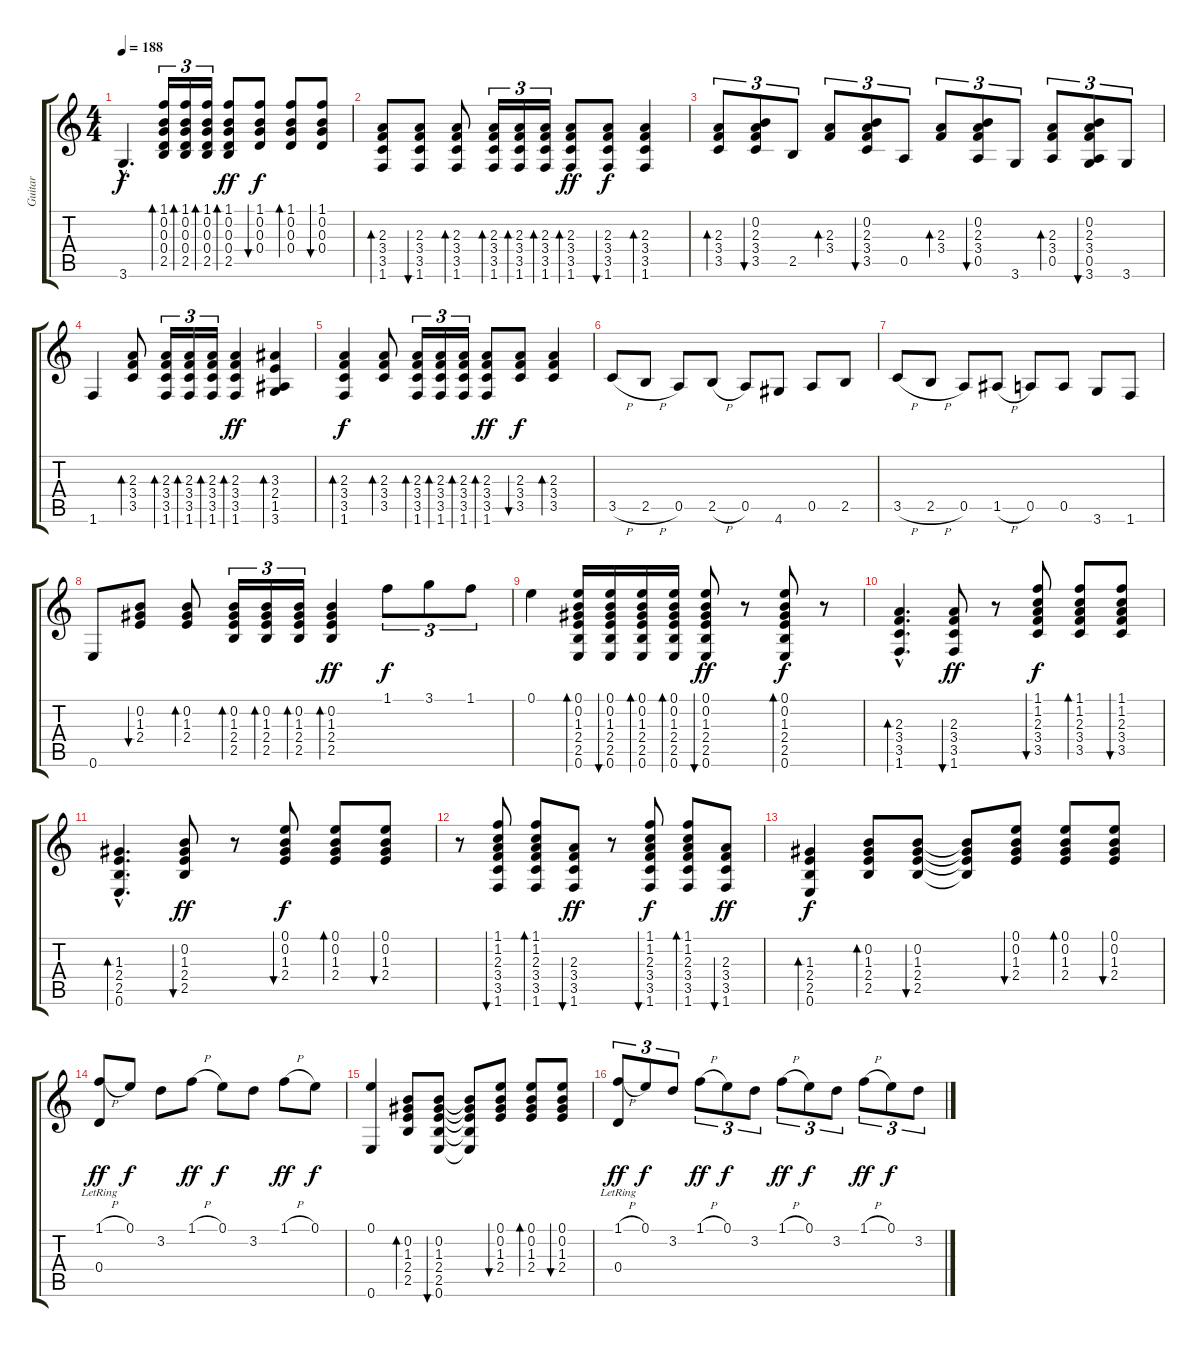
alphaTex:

\track ("Guitar" "Guitar") {instrument acousticguitarnylon}
\staff {score tabs}
\tuning (E4 B3 G3 D3 A2 E2) {hide}
\ts (4 4)
\tempo 188
\clef g2
\ks c
3.6{hac}.4{d dy f} (1.1 0.2 0.3 0.4 2.5).16{tu (3 2) bd 120} (1.1 0.2 0.3 0.4 2.5).16{tu (3 2) bd 120} (1.1 0.2 0.3 0.4 2.5).16{tu (3 2) bd 120} (1.1 0.2 0.3 0.4 2.5).8{bd 120 dy ff} (1.1 0.2 0.3 0.4).8{bu 120 dy f} (1.1 0.2 0.3 0.4).8{bd 120} (1.1 0.2 0.3 0.4).8{bu 120} |
(2.3 3.4 3.5 1.6).8{bd 120} (2.3 3.4 3.5 1.6).8{bu 120} (2.3 3.4 3.5 1.6).8{bd 120} (2.3 3.4 3.5 1.6).16{tu (3 2) bd 120} (2.3 3.4 3.5 1.6).16{tu (3 2) bd 120} (2.3 3.4 3.5 1.6).16{tu (3 2) bd 120} (2.3 3.4 3.5 1.6).8{bd 120 dy ff} (2.3 3.4 3.5 1.6).8{bu 120 dy f} (2.3 3.4 3.5 1.6).4{bd 120} |
(2.3 3.4 3.5).8{tu (3 2) bd 120} (0.2 2.3 3.4 3.5).8{tu (3 2) bu 120} 2.5.8{tu (3 2)} (2.3 3.4).8{tu (3 2) bd 120} (0.2 2.3 3.4 3.5).8{tu (3 2) bu 120} 0.5.8{tu (3 2)} (2.3 3.4).8{tu (3 2) bd 120} (0.2 2.3 3.4 0.5).8{tu (3 2) bu 120} 3.6.8{tu (3 2)} (2.3 3.4 0.5).8{tu (3 2) bd 120} (0.2 2.3 3.4 0.5 3.6).8{tu (3 2) bu 120} 3.6.8{tu (3 2)} |
1.6.4 (2.3 3.4 3.5).8{bd 120} (2.3 3.4 3.5 1.6).16{tu (3 2) bd 120} (2.3 3.4 3.5 1.6).16{tu (3 2) bd 120} (2.3 3.4 3.5 1.6).16{tu (3 2) bd 120} (2.3 3.4 3.5 1.6).4{bd 120 dy ff} (3.3 2.4 1.5 3.6).4{bd 120} |
(2.3 3.4 3.5 1.6).4{bd 120 dy f} (2.3 3.4 3.5).8{bd 120} (2.3 3.4 3.5 1.6).16{tu (3 2) bd 120} (2.3 3.4 3.5 1.6).16{tu (3 2) bd 120} (2.3 3.4 3.5 1.6).16{tu (3 2) bd 120} (2.3 3.4 3.5 1.6).8{bd 120 dy ff} (2.3 3.4 3.5).8{bu 120 dy f} (2.3 3.4 3.5).4{bd 120} |
3.5{h}.8 2.5{h}.8 0.5.8 2.5{h}.8 0.5.8 4.6.8 0.5.8 2.5.8 |
3.5{h}.8 2.5{h}.8 0.5.8 1.5{h}.8 0.5.8 0.5.8 3.6.8 1.6.8 |
0.6.8 (0.2 1.3 2.4).8{bu 120} (0.2 1.3 2.4).8{bd 120} (0.2 1.3 2.4 2.5).16{tu (3 2) bd 120} (0.2 1.3 2.4 2.5).16{tu (3 2) bd 120} (0.2 1.3 2.4 2.5).16{tu (3 2) bd 120} (0.2 1.3 2.4 2.5).4{bd 120 dy ff} 1.1.8{tu (3 2) dy f} 3.1.8{tu (3 2)} 1.1.8{tu (3 2)} |
0.1.4 (0.1 0.2 1.3 2.4 2.5 0.6).16{bd 120} (0.1 0.2 1.3 2.4 2.5 0.6).16{bu 120} (0.1 0.2 1.3 2.4 2.5 0.6).16{bd 120} (0.1 0.2 1.3 2.4 2.5 0.6).16{bd 120} (0.1 0.2 1.3 2.4 2.5 0.6).8{bu 120 dy ff} r.8 (0.1 0.2 1.3 2.4 2.5 0.6).8{bd 120 dy f} r.8 |
(2.3{hac} 3.4{hac} 3.5{hac} 1.6{hac}).4{d bd 240} (2.3 3.4 3.5 1.6).8{bu 120 dy ff} r.8 (1.1 1.2 2.3 3.4 3.5).8{bu 120 dy f} (1.1 1.2 2.3 3.4 3.5).8{bd 120} (1.1 1.2 2.3 3.4 3.5).8{bu 120} |
(1.3{hac} 2.4{hac} 2.5{hac} 0.6{hac}).4{d bd 120} (0.2 1.3 2.4 2.5).8{bu 120 dy ff} r.8 (0.1 0.2 1.3 2.4).8{bu 120 dy f} (0.1 0.2 1.3 2.4).8{bd 120} (0.1 0.2 1.3 2.4).8{bu 120} |
r.8 (1.1 1.2 2.3 3.4 3.5 1.6).8{bu 120} (1.1 1.2 2.3 3.4 3.5 1.6).8{bd 120} (2.3 3.4 3.5 1.6).8{bu 120 dy ff} r.8 (1.1 1.2 2.3 3.4 3.5 1.6).8{bu 120 dy f} (1.1 1.2 2.3 3.4 3.5 1.6).8{bd 120} (2.3 3.4 3.5 1.6).8{bu 120 dy ff} |
(1.3 2.4 2.5 0.6).4{bd 120 dy f} (0.2 1.3 2.4 2.5).8{bd 120} (0.2 1.3 2.4 2.5).8{bu 120} (0.2{t} 1.3{t} 2.4{t} 2.5{t}).8 (0.1 0.2 1.3 2.4).8{bu 120} (0.1 0.2 1.3 2.4).8{bd 120} (0.1 0.2 1.3 2.4).8{bu 120} |
(1.1{h} 0.4{lr}).8{dy ff} 0.1.8{dy f} 3.2.8 1.1{h}.8{dy ff} 0.1.8{dy f} 3.2.8 1.1{h}.8{dy ff} 0.1.8{dy f} |
(0.1 0.6).4 (0.2 1.3 2.4 2.5).8{bd 120} (0.2 1.3 2.4 2.5 0.6).8{bu 120} (0.2{t} 1.3{t} 2.4{t} 2.5{t} 0.6{t}).8 (0.1 0.2 1.3 2.4).8{bu 120} (0.1 0.2 1.3 2.4).8{bd 120} (0.1 0.2 1.3 2.4).8{bu 120} |
(1.1{h} 0.4{lr}).8{tu (3 2) dy ff} 0.1.8{tu (3 2) dy f} 3.2.8{tu (3 2)} 1.1{h}.8{tu (3 2) dy ff} 0.1.8{tu (3 2) dy f} 3.2.8{tu (3 2)} 1.1{h}.8{tu (3 2) dy ff} 0.1.8{tu (3 2) dy f} 3.2.8{tu (3 2)} 1.1{h}.8{tu (3 2) dy ff} 0.1.8{tu (3 2) dy f} 3.2.8{tu (3 2)}
